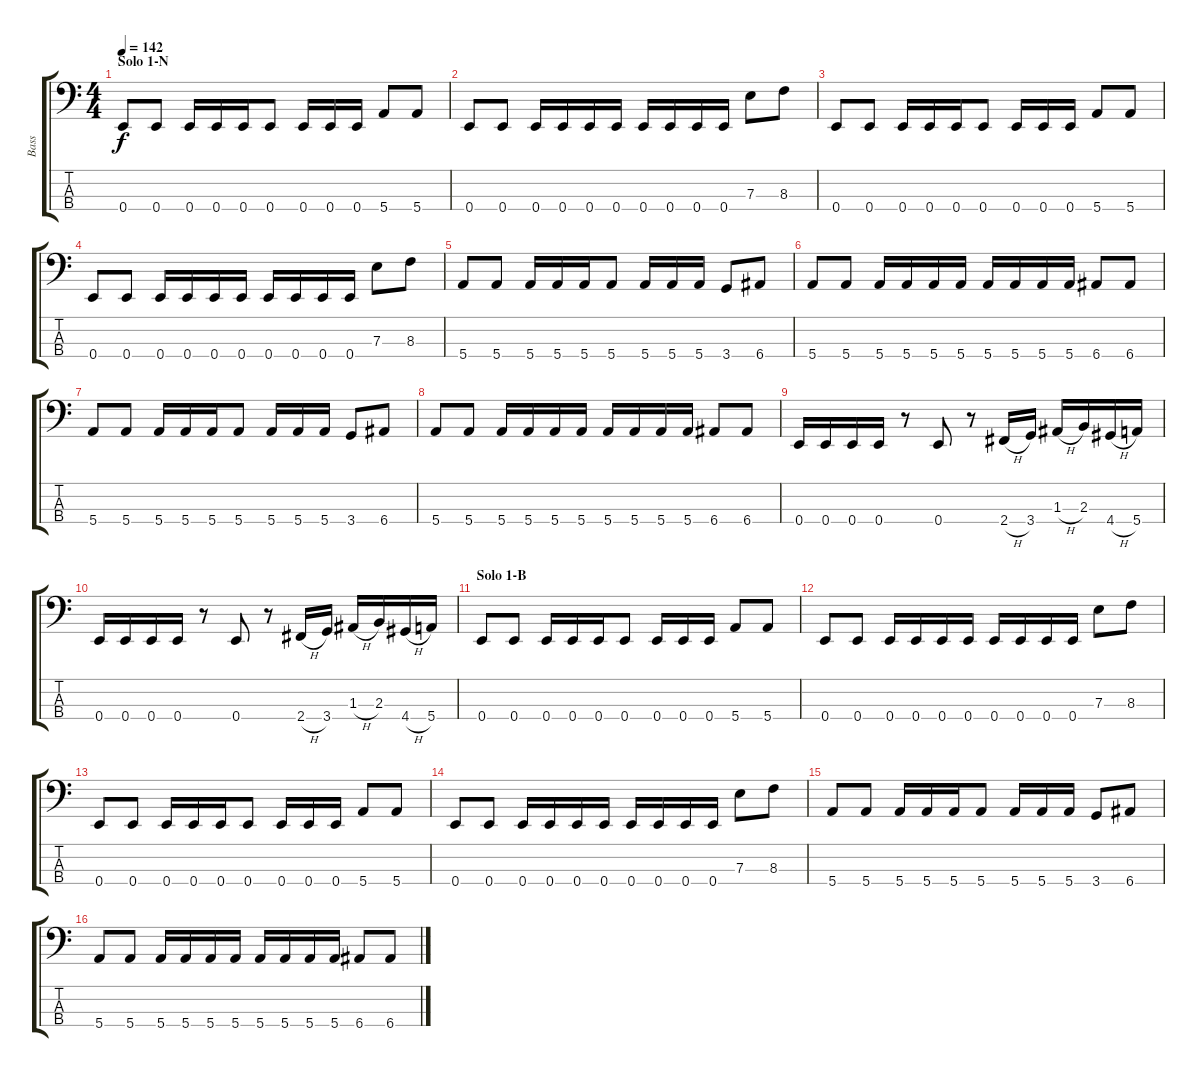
\track ("Bass" "Bass") {instrument electricbasspick}
\staff {score tabs}
\tuning (G2 D2 A1 E1) {hide}
\ts (4 4)
\section ("" "Solo 1-N")
\tempo 142
\clef f4
\ks c
0.4.8{dy f} 0.4.8 0.4.16 0.4.16 0.4.16 0.4.8 0.4.16 0.4.16 0.4.16 5.4.8 5.4.8 |
0.4.8 0.4.8 0.4.16 0.4.16 0.4.16 0.4.16 0.4.16 0.4.16 0.4.16 0.4.16 7.3.8 8.3.8 |
0.4.8 0.4.8 0.4.16 0.4.16 0.4.16 0.4.8 0.4.16 0.4.16 0.4.16 5.4.8 5.4.8 |
0.4.8 0.4.8 0.4.16 0.4.16 0.4.16 0.4.16 0.4.16 0.4.16 0.4.16 0.4.16 7.3.8 8.3.8 |
5.4.8 5.4.8 5.4.16 5.4.16 5.4.16 5.4.8 5.4.16 5.4.16 5.4.16 3.4.8 6.4.8 |
5.4.8 5.4.8 5.4.16 5.4.16 5.4.16 5.4.16 5.4.16 5.4.16 5.4.16 5.4.16 6.4.8 6.4.8 |
5.4.8 5.4.8 5.4.16 5.4.16 5.4.16 5.4.8 5.4.16 5.4.16 5.4.16 3.4.8 6.4.8 |
5.4.8 5.4.8 5.4.16 5.4.16 5.4.16 5.4.16 5.4.16 5.4.16 5.4.16 5.4.16 6.4.8 6.4.8 |
0.4.16 0.4.16 0.4.16 0.4.16 r.8 0.4.8 r.8 2.4{h}.16 3.4.16 1.3{h}.16 2.3.16 4.4{h}.16 5.4.16 |
0.4.16 0.4.16 0.4.16 0.4.16 r.8 0.4.8 r.8 2.4{h}.16 3.4.16 1.3{h}.16 2.3.16 4.4{h}.16 5.4.16 |
\section ("" "Solo 1-B")
0.4.8 0.4.8 0.4.16 0.4.16 0.4.16 0.4.8 0.4.16 0.4.16 0.4.16 5.4.8 5.4.8 |
0.4.8 0.4.8 0.4.16 0.4.16 0.4.16 0.4.16 0.4.16 0.4.16 0.4.16 0.4.16 7.3.8 8.3.8 |
0.4.8 0.4.8 0.4.16 0.4.16 0.4.16 0.4.8 0.4.16 0.4.16 0.4.16 5.4.8 5.4.8 |
0.4.8 0.4.8 0.4.16 0.4.16 0.4.16 0.4.16 0.4.16 0.4.16 0.4.16 0.4.16 7.3.8 8.3.8 |
5.4.8 5.4.8 5.4.16 5.4.16 5.4.16 5.4.8 5.4.16 5.4.16 5.4.16 3.4.8 6.4.8 |
5.4.8 5.4.8 5.4.16 5.4.16 5.4.16 5.4.16 5.4.16 5.4.16 5.4.16 5.4.16 6.4.8 6.4.8
